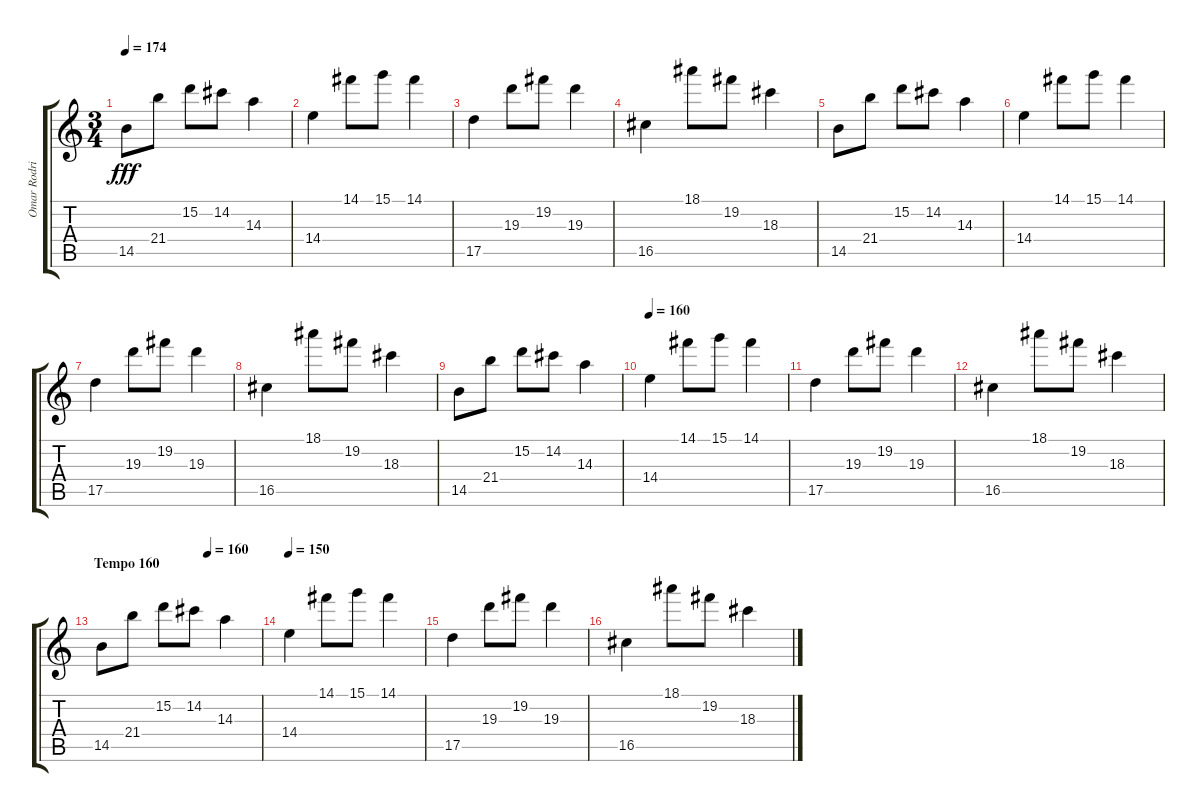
\track ("Omar Rodriguez - Lead" "Omar Rodri") {instrument distortionguitar}
\staff {score tabs}
\tuning (E4 B3 G3 D3 A2 E2) {hide}
\ts (3 4)
\tempo 174
\clef g2
\ks c
14.5.8{dy fff} 21.4.8 15.2.8 14.2.8 14.3.4 |
14.4.4 14.1.8 15.1.8 14.1.4 |
17.5.4 19.3.8 19.2.8 19.3.4 |
16.5.4 18.1.8 19.2.8 18.3.4 |
14.5.8 21.4.8 15.2.8 14.2.8 14.3.4 |
14.4.4 14.1.8 15.1.8 14.1.4 |
17.5.4 19.3.8 19.2.8 19.3.4 |
16.5.4 18.1.8 19.2.8 18.3.4 |
14.5.8 21.4.8 15.2.8 14.2.8 14.3.4 |
\tempo 160
14.4.4 14.1.8 15.1.8 14.1.4 |
17.5.4 19.3.8 19.2.8 19.3.4 |
16.5.4 18.1.8 19.2.8 18.3.4 |
\section ("" "Tempo 160")
\tempo (160 0.6666666666666666)
14.5.8 21.4.8 15.2.8 14.2.8 14.3.4 |
\tempo 150
14.4.4 14.1.8 15.1.8 14.1.4 |
17.5.4 19.3.8 19.2.8 19.3.4 |
16.5.4 18.1.8 19.2.8 18.3.4
